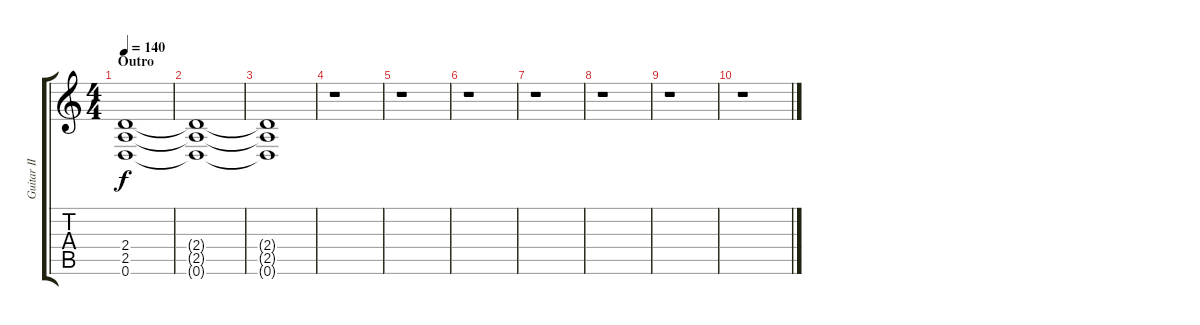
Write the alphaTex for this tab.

\track ("Guitar II" "Guitar II") {instrument distortionguitar}
\staff {score tabs}
\tuning (D4 A3 F3 C3 G2 D2) {hide}
\ts (4 4)
\section ("" "Outro")
\tempo 140
\clef g2
\ks c
(2.4 2.5 0.6).1{dy f} |
(2.4{t} 2.5{t} 0.6{t}).1 |
(2.4{t} 2.5{t} 0.6{t}).1 |
r.1 |
r.1 |
r.1 |
r.1 |
r.1 |
r.1 |
r.1
